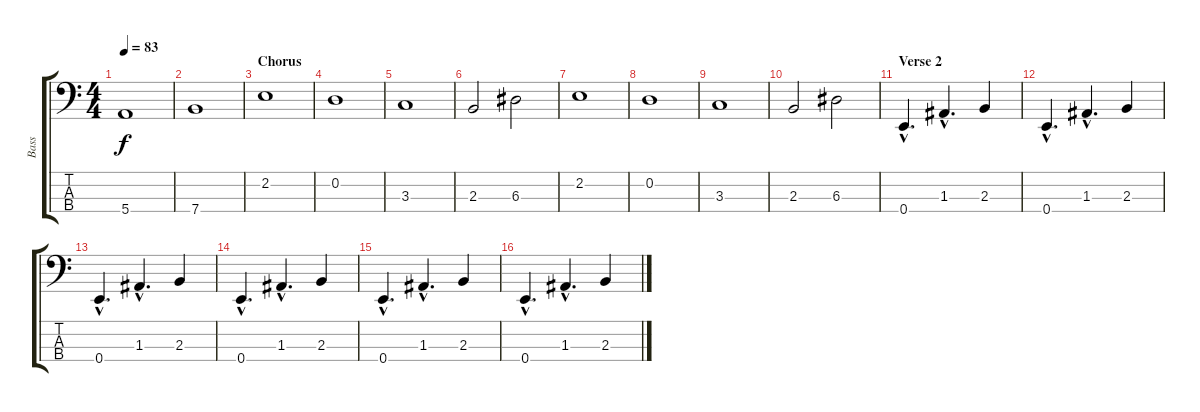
\track ("Bass" "Bass") {instrument electricbasspick}
\staff {score tabs}
\tuning (G2 D2 A1 E1) {hide}
\ts (4 4)
\tempo 83
\clef f4
\ks c
5.4.1{dy f} |
7.4.1 |
\section ("" "Chorus ")
2.2.1 |
0.2.1 |
3.3.1 |
2.3.2 6.3.2 |
2.2.1 |
0.2.1 |
3.3.1 |
2.3.2 6.3.2 |
\section ("" "Verse 2 ")
0.4{hac}.4{d} 1.3{hac}.4{d} 2.3.4 |
0.4{hac}.4{d} 1.3{hac}.4{d} 2.3.4 |
0.4{hac}.4{d} 1.3{hac}.4{d} 2.3.4 |
0.4{hac}.4{d} 1.3{hac}.4{d} 2.3.4 |
0.4{hac}.4{d} 1.3{hac}.4{d} 2.3.4 |
0.4{hac}.4{d} 1.3{hac}.4{d} 2.3.4
